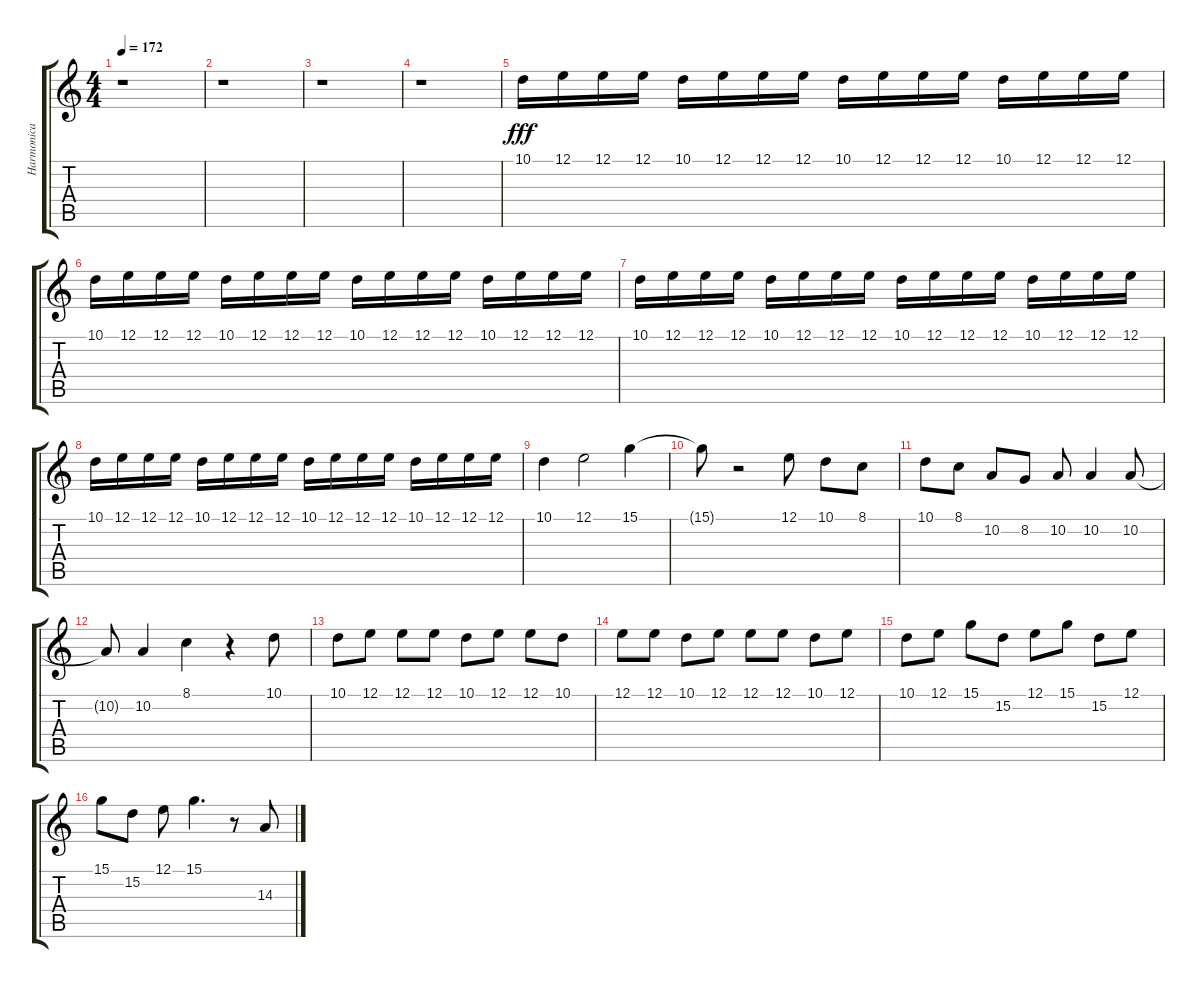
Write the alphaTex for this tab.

\track ("Harmonica" "Harmonica") {instrument harmonica}
\staff {score tabs}
\tuning (E4 B3 G3 D3 A2 E2) {hide}
\ts (4 4)
\tempo 172
\clef g2
\ks c
r.1{dy fff} |
r.1 |
r.1 |
r.1 |
10.1.16{volume 16} 12.1.16 12.1.16 12.1.16 10.1.16 12.1.16 12.1.16 12.1.16 10.1.16 12.1.16 12.1.16 12.1.16 10.1.16 12.1.16 12.1.16 12.1.16 |
10.1.16 12.1.16 12.1.16 12.1.16 10.1.16 12.1.16 12.1.16 12.1.16 10.1.16 12.1.16 12.1.16 12.1.16 10.1.16 12.1.16 12.1.16 12.1.16 |
10.1.16 12.1.16 12.1.16 12.1.16 10.1.16 12.1.16 12.1.16 12.1.16 10.1.16 12.1.16 12.1.16 12.1.16 10.1.16 12.1.16 12.1.16 12.1.16 |
10.1.16 12.1.16 12.1.16 12.1.16 10.1.16 12.1.16 12.1.16 12.1.16 10.1.16 12.1.16 12.1.16 12.1.16 10.1.16 12.1.16 12.1.16 12.1.16 |
10.1.4 12.1.2 15.1.4 |
15.1{t}.8 r.2 12.1.8 10.1.8 8.1.8 |
10.1.8 8.1.8 10.2.8 8.2.8 10.2.8 10.2.4 10.2.8 |
10.2{t}.8 10.2.4 8.1.4 r.4 10.1.8 |
10.1.8 12.1.8 12.1.8 12.1.8 10.1.8 12.1.8 12.1.8 10.1.8 |
12.1.8 12.1.8 10.1.8 12.1.8 12.1.8 12.1.8 10.1.8 12.1.8 |
10.1.8 12.1.8 15.1.8 15.2.8 12.1.8 15.1.8 15.2.8 12.1.8 |
15.1.8 15.2.8 12.1.8 15.1.4{d} r.8 14.3.8
